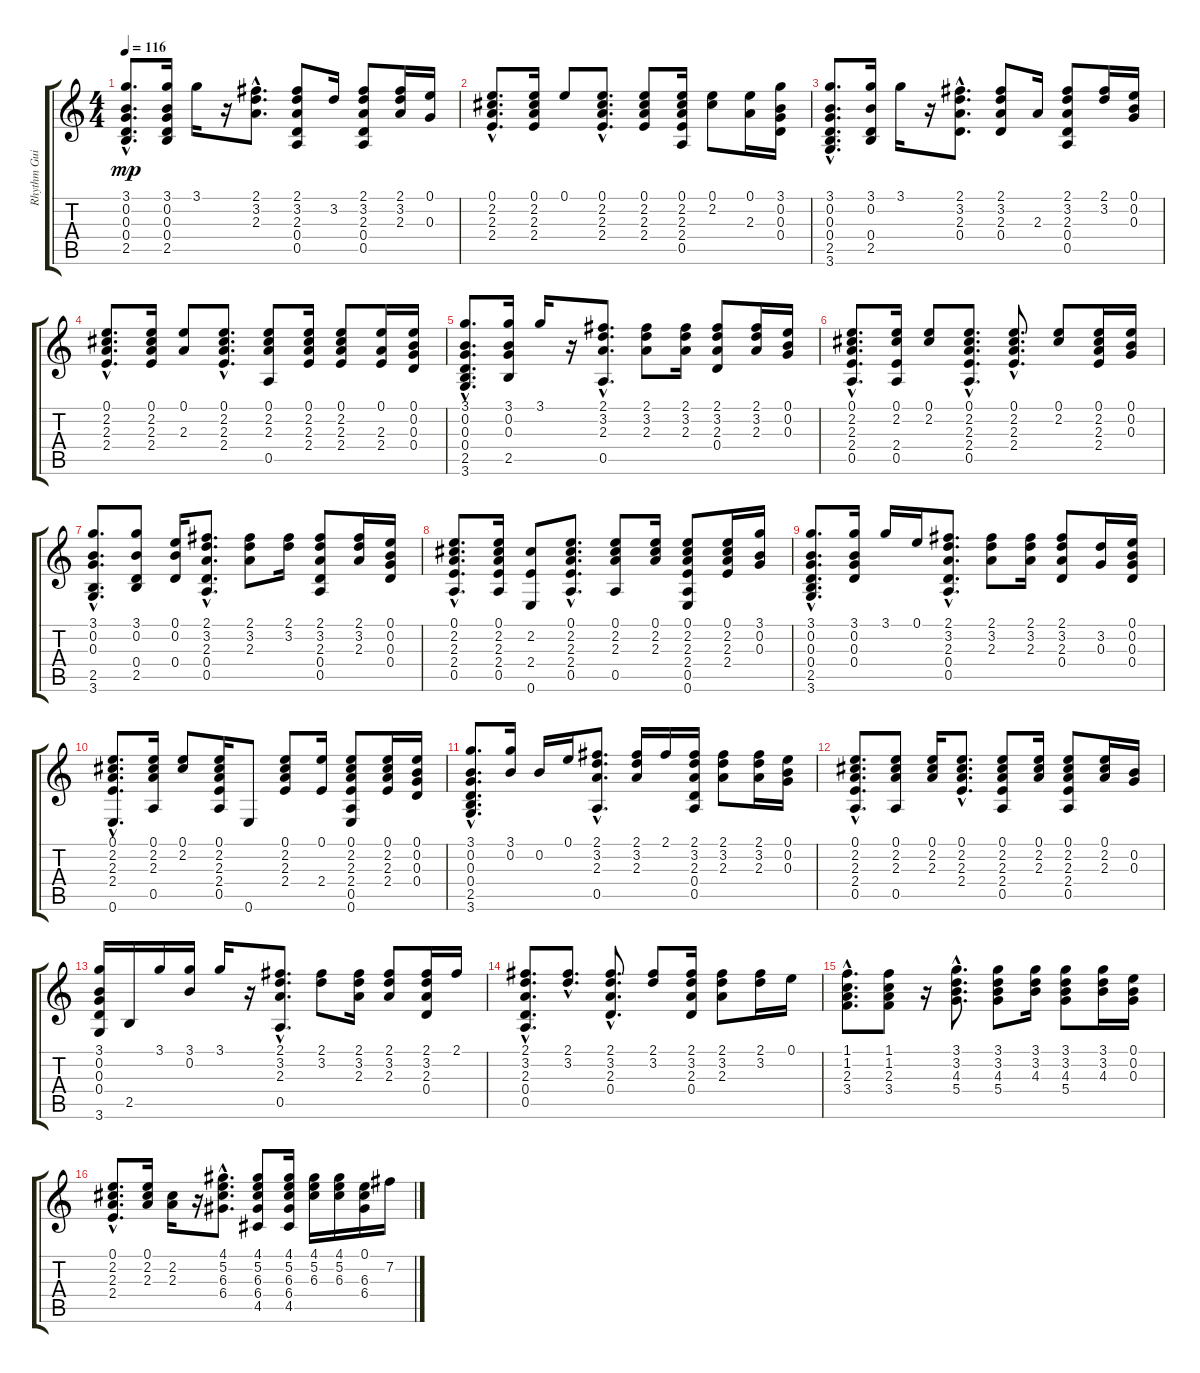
\track ("Rhythm Guitar" "Rhythm Gui") {instrument overdrivenguitar}
\staff {score tabs}
\tuning (E4 B3 G3 D3 A2 E2) {hide}
\ts (4 4)
\tempo 116
\clef g2
\ks c
(3.1{hac} 0.2{hac} 0.3{hac} 0.4{hac} 2.5{hac}).8{d dy mp} (3.1 0.2 0.3 0.4 2.5).16 3.1.16 r.16 (2.1{hac} 3.2{hac} 2.3{hac}).8{d} (2.1 3.2 2.3 0.4 0.5).8 3.2.16 (2.1 3.2 2.3 0.4 0.5).8 (2.1 3.2 2.3).16 (0.1 0.3).16 |
(0.1{hac} 2.2{hac} 2.3{hac} 2.4{hac}).8{d} (0.1 2.2 2.3 2.4).16 0.1.8 (0.1{hac} 2.2{hac} 2.3{hac} 2.4{hac}).8{d} (0.1 2.2 2.3 2.4).8 (0.1 2.2 2.3 2.4 0.5).16 (0.1 2.2).8 (0.1 2.3).16 (3.1 0.2 0.3 0.4).16 |
(3.1{hac} 0.2{hac} 0.3{hac} 0.4{hac} 2.5{hac} 3.6{hac}).8{d} (3.1 0.2 0.4 2.5).16 3.1.16 r.16 (2.1{hac} 3.2{hac} 2.3{hac} 0.4{hac}).8{d} (2.1 3.2 2.3 0.4).8 2.3.16 (2.1 3.2 2.3 0.4 0.5).8 (2.1 3.2).16 (0.1 0.2 0.3).16 |
(0.1{hac} 2.2{hac} 2.3{hac} 2.4{hac}).8{d} (0.1 2.2 2.3 2.4).16 (0.1 2.3).8 (0.1{hac} 2.2{hac} 2.3{hac} 2.4{hac}).8{d} (0.1 2.2 2.3 0.5).8 (0.1 2.2 2.3 2.4).16 (0.1 2.2 2.3 2.4).8 (0.1 2.3 2.4).16 (0.1 0.2 0.3 0.4).16 |
(3.1{hac} 0.2{hac} 0.3{hac} 0.4{hac} 2.5{hac} 3.6{hac}).8{d} (3.1 0.2 0.3 2.5).16 3.1.16 r.16 (2.1{hac} 3.2{hac} 2.3{hac} 0.5{hac}).8{d} (2.1 3.2 2.3).8 (2.1 3.2 2.3).16 (2.1 3.2 2.3 0.4).8 (2.1 3.2 2.3).16 (0.1 0.2 0.3).16 |
(0.1{hac} 2.2{hac} 2.3{hac} 2.4{hac} 0.5{hac}).8{d} (0.1 2.2 2.4 0.5).16 (0.1 2.2).8 (0.1{hac} 2.2{hac} 2.3{hac} 2.4{hac} 0.5{hac}).8{d} (0.1{hac} 2.2{hac} 2.3{hac} 2.4{hac}).8{d} (0.1 2.2).8 (0.1 2.2 2.3 2.4).16 (0.1 0.2 0.3).16 |
(3.1{hac} 0.2{hac} 0.3{hac} 2.5{hac} 3.6{hac}).8{d} (3.1 0.2 0.4 2.5).8 (0.1 0.2 0.4).16 (2.1{hac} 3.2{hac} 2.3{hac} 0.4{hac} 0.5{hac}).8{d} (2.1 3.2 2.3).8 (2.1 3.2).16 (2.1 3.2 2.3 0.4 0.5).8 (2.1 3.2 2.3).16 (0.1 0.2 0.3 0.4).16 |
(0.1{hac} 2.2{hac} 2.3{hac} 2.4{hac} 0.5{hac}).8{d} (0.1 2.2 2.3 2.4 0.5).16 (2.2 2.4 0.6).8 (0.1{hac} 2.2{hac} 2.3{hac} 2.4{hac} 0.5{hac}).8{d} (0.1 2.2 2.3 0.5).8 (0.1 2.2 2.3).16 (0.1 2.2 2.3 2.4 0.5 0.6).8 (0.1 2.2 2.3 2.4).16 (3.1 0.2 0.3).16 |
(3.1{hac} 0.2{hac} 0.3{hac} 0.4{hac} 2.5{hac} 3.6{hac}).8{d} (3.1 0.2 0.3 0.4).16 3.1.16 0.1.16 (2.1{hac} 3.2{hac} 2.3{hac} 0.4{hac} 0.5{hac}).8{d} (2.1 3.2 2.3).8 (2.1 3.2 2.3).16 (2.1 3.2 2.3 0.4).8 (3.2 0.3).16 (0.1 0.2 0.3 0.4).16 |
(0.1{hac} 2.2{hac} 2.3{hac} 2.4{hac} 0.6{hac}).8{d} (0.1 2.2 2.3 0.5).16 (0.1 2.2).8 (0.1 2.2 2.3 2.4 0.5).16 0.6.8 (0.1 2.2 2.3 2.4).8 (0.1 2.4).16 (0.1 2.2 2.3 2.4 0.5 0.6).8 (0.1 2.2 2.3 2.4).16 (0.1 0.2 0.3 0.4).16 |
(3.1{hac} 0.2{hac} 0.3{hac} 0.4{hac} 2.5{hac} 3.6{hac}).8{d} (3.1 0.2).16 0.2.16 0.1.16 (2.1{hac} 3.2{hac} 2.3{hac} 0.5{hac}).8{d} (2.1 3.2 2.3).16 2.1.16 (2.1 3.2 2.3 0.4 0.5).16 (2.1 3.2 2.3).8 (2.1 3.2 2.3).16 (0.1 0.2 0.3).16 |
(0.1{hac} 2.2{hac} 2.3{hac} 2.4{hac} 0.5{hac}).8{d} (0.1 2.2 2.3 0.5).8 (0.1 2.2 2.3).16 (0.1{hac} 2.2{hac} 2.3{hac} 2.4{hac}).8{d} (0.1 2.2 2.3 2.4 0.5).8 (0.1 2.2 2.3).16 (0.1 2.2 2.3 2.4 0.5).8 (0.1 2.2 2.3).16 (0.2 0.3).16 |
(3.1 0.2 0.3 0.4 3.6).16 2.5.16 3.1.16 (3.1 0.2).16 3.1.16 r.16 (2.1{hac} 3.2{hac} 2.3{hac} 0.5{hac}).8{d} (2.1 3.2).8 (2.1 3.2 2.3).16 (2.1 3.2 2.3).8 (2.1 3.2 2.3 0.4).16 2.1.16 |
(2.1{hac} 3.2{hac} 2.3{hac} 0.4{hac} 0.5{hac}).8{d} (2.1{hac} 3.2{hac}).8{d} (2.1{hac} 3.2{hac} 2.3{hac} 0.4{hac}).8{d} (2.1 3.2).8 (2.1 3.2 2.3 0.4).16 (2.1 3.2 2.3).8 (2.1 3.2).16 0.1.16 |
(1.1{hac} 1.2{hac} 2.3{hac} 3.4{hac}).8{d} (1.1 1.2 2.3 3.4).8 r.16 (3.1{hac} 3.2{hac} 4.3{hac} 5.4{hac}).8{d} (3.1 3.2 4.3 5.4).8 (3.1 3.2 4.3).16 (3.1 3.2 4.3 5.4).8 (3.1 3.2 4.3).16 (0.1 0.2 0.3).16 |
(0.1{hac} 2.2{hac} 2.3{hac} 2.4{hac}).8{d} (0.1 2.2 2.3).16 (2.2 2.3).16 r.16 (4.1{hac} 5.2{hac} 6.3{hac} 6.4{hac}).8{d} (4.1 5.2 6.3 6.4 4.5).8 (4.1 5.2 6.3 6.4 4.5).16 (4.1 5.2 6.3).16 (4.1 5.2 6.3).16 (0.1 6.3 6.4).16 7.2.16
